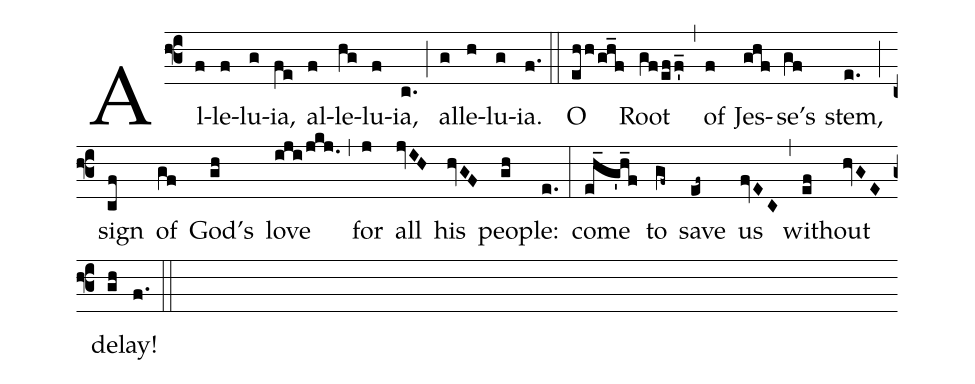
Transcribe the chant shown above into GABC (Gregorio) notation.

%%
(f3)Al(f)le(f)lu(g)ia,(fe) al(f)le(hg)lu(f)ia,(c.) (;) al(g)le(h)lu(g)ia.(f.) (::)
O(ehh/gh_f) Root(gfeff'_) (,) of(f) Jes(ghf)se's(gf) stem,(e.) (;)
sign(cf) of(gf) God's(gh) love(iji/jkj.) (,) for(j) all(jvIH) his(hvGF) peo(gh)ple:(e.) (:)
come(eh_g'h_f) to(gf~) save(ef~) us(fvEC) (,) with(ef)out(hvGE) de(gh)lay!(f.) (::)
